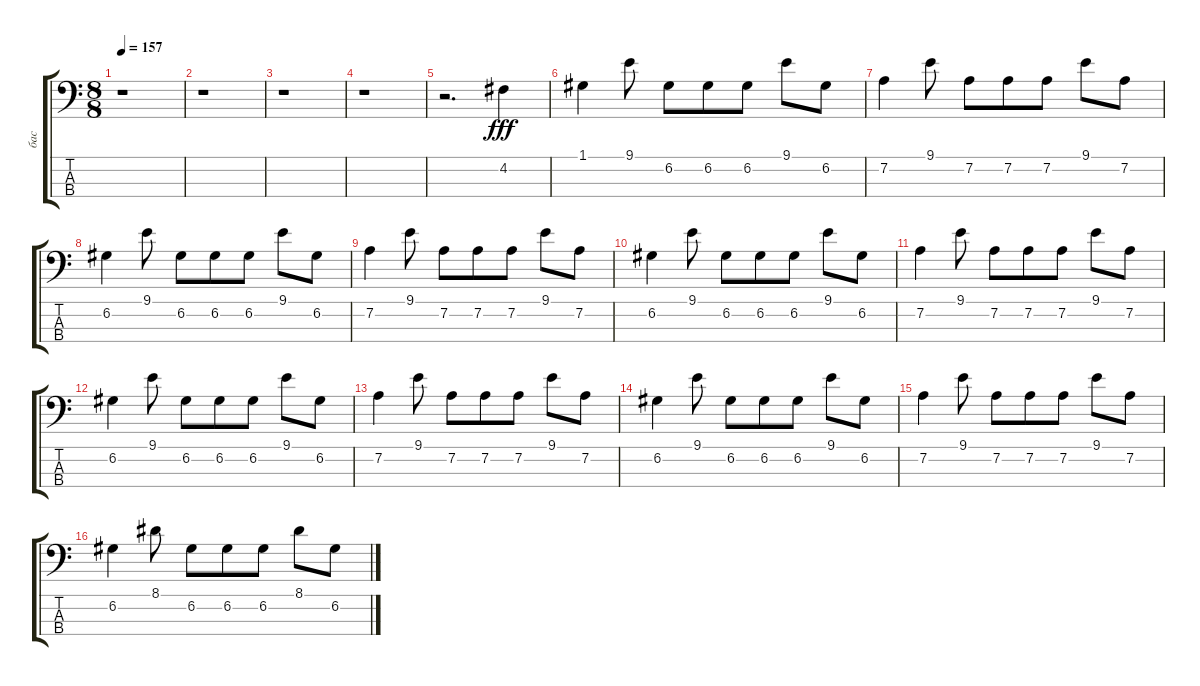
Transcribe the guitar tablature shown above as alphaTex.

\track ("бас" "бас") {instrument acousticbass}
\staff {score tabs}
\tuning (G2 D2 A1 E1) {hide}
\ts (8 8)
\tempo 157
\clef f4
\ks c
r.1{dy fff instrument acousticbass} |
r.1 |
r.1 |
r.1 |
r.2{d} 4.2.4 |
1.1.4 9.1.8 6.2.8 6.2.8 6.2.8 9.1.8 6.2.8 |
7.2.4 9.1.8 7.2.8 7.2.8 7.2.8 9.1.8 7.2.8 |
6.2.4 9.1.8 6.2.8 6.2.8 6.2.8 9.1.8 6.2.8 |
7.2.4 9.1.8 7.2.8 7.2.8 7.2.8 9.1.8 7.2.8 |
6.2.4 9.1.8 6.2.8 6.2.8 6.2.8 9.1.8 6.2.8 |
7.2.4 9.1.8 7.2.8 7.2.8 7.2.8 9.1.8 7.2.8 |
6.2.4 9.1.8 6.2.8 6.2.8 6.2.8 9.1.8 6.2.8 |
7.2.4 9.1.8 7.2.8 7.2.8 7.2.8 9.1.8 7.2.8 |
6.2.4 9.1.8 6.2.8 6.2.8 6.2.8 9.1.8 6.2.8 |
7.2.4 9.1.8 7.2.8 7.2.8 7.2.8 9.1.8 7.2.8 |
6.2.4 8.1.8 6.2.8 6.2.8 6.2.8 8.1.8 6.2.8
